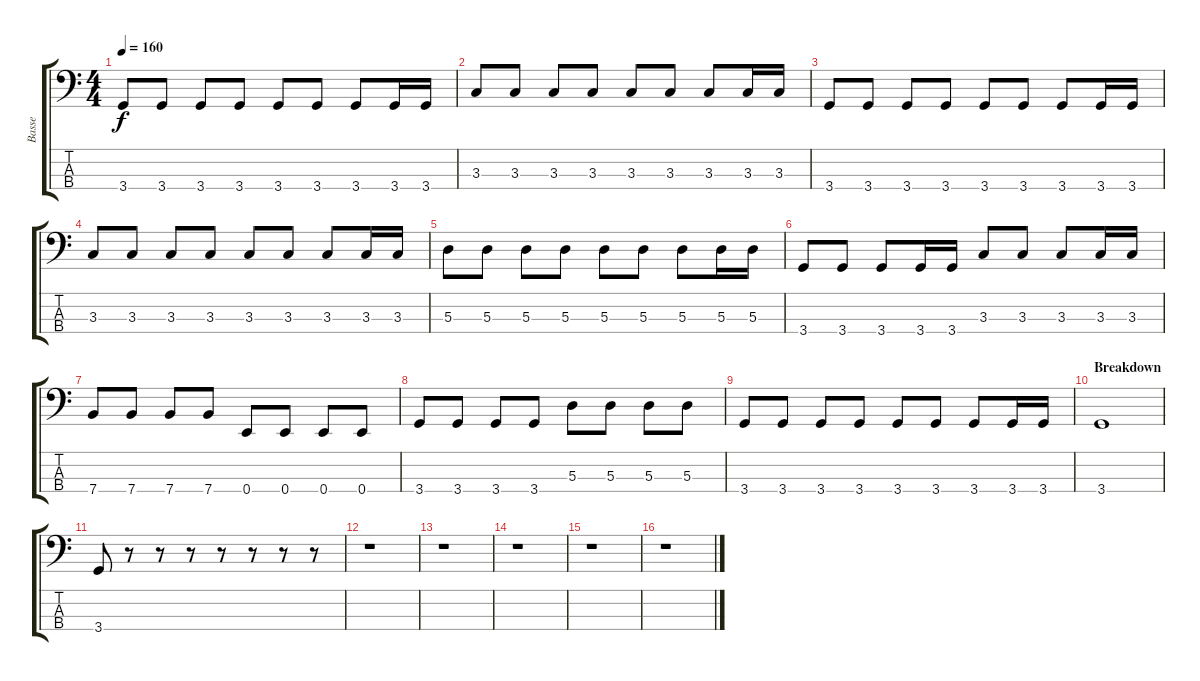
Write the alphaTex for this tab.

\track ("Basse" "Basse") {instrument electricbassfinger}
\staff {score tabs}
\tuning (G2 D2 A1 E1) {hide}
\ts (4 4)
\tempo 160
\clef f4
\ks c
3.4.8{dy f} 3.4.8 3.4.8 3.4.8 3.4.8 3.4.8 3.4.8 3.4.16 3.4.16 |
3.3.8 3.3.8 3.3.8 3.3.8 3.3.8 3.3.8 3.3.8 3.3.16 3.3.16 |
3.4.8 3.4.8 3.4.8 3.4.8 3.4.8 3.4.8 3.4.8 3.4.16 3.4.16 |
3.3.8 3.3.8 3.3.8 3.3.8 3.3.8 3.3.8 3.3.8 3.3.16 3.3.16 |
5.3.8 5.3.8 5.3.8 5.3.8 5.3.8 5.3.8 5.3.8 5.3.16 5.3.16 |
3.4.8 3.4.8 3.4.8 3.4.16 3.4.16 3.3.8 3.3.8 3.3.8 3.3.16 3.3.16 |
7.4.8 7.4.8 7.4.8 7.4.8 0.4.8 0.4.8 0.4.8 0.4.8 |
3.4.8 3.4.8 3.4.8 3.4.8 5.3.8 5.3.8 5.3.8 5.3.8 |
3.4.8 3.4.8 3.4.8 3.4.8 3.4.8 3.4.8 3.4.8 3.4.16 3.4.16 |
\section ("" "Breakdown")
3.4.1 |
3.4.8 r.8 r.8 r.8 r.8 r.8 r.8 r.8 |
r.1 |
r.1 |
r.1 |
r.1 |
r.1
